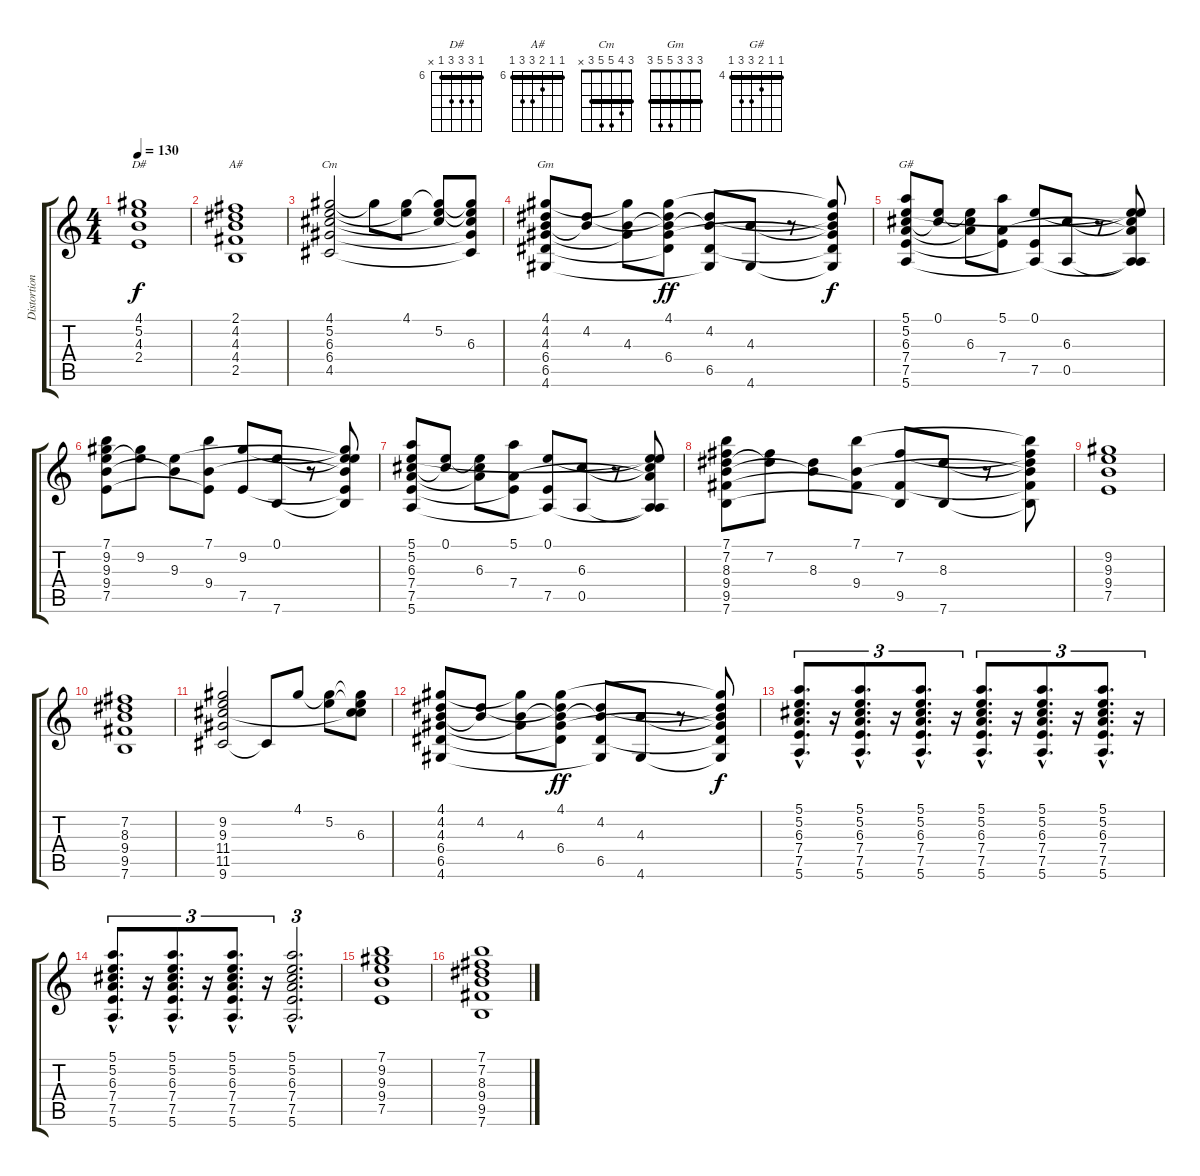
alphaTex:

\track ("Distortion Guitar" "Distortion") {instrument distortionguitar}
\staff {score tabs}
\tuning (E4 B3 G3 D3 A2 E2) {hide}
\chord ("D#" 6 8 8 8 6 x) {firstfret 6 barre 6}
\chord ("A#" 6 6 7 8 8 6) {firstfret 6 barre 6}
\chord ("Cm" 3 4 5 5 3 x) {barre 3}
\chord ("Gm" 3 3 3 5 5 3) {barre 3}
\chord ("G#" 4 4 5 6 6 4) {firstfret 4 barre 4}
\ts (4 4)
\tempo 130
\clef g2
\ks c
(4.1 5.2 4.3 2.4).1{ch "D#" dy f volume 11} |
(2.1 4.2 4.3 4.4 2.5).1{ch "A#"} |
(4.1 5.2 6.3 6.4 4.5).2{ch "Cm" volume 11} 4.1{t}.8 (4.1 5.2{t}).8 (4.1{t} 5.2 6.3{t}).8 (4.1{t} 5.2{t} 6.3 6.4{t} 4.5{t}).8 |
(4.1 4.2 4.3 6.4 6.5 4.6).8{ch "Gm"} (4.2 4.3{t}).8 (4.1{t} 4.3 6.4{t}).8 (4.1 4.2{t} 4.3{t} 6.4 6.5{t}).8{dy ff} (4.2 4.3{t} 6.5 4.6{t}).8 (4.3 4.6).8 r.8 (4.1{t} 4.2{t} 4.3{t} 6.4{t} 6.5{t} 4.6{t}).8{dy f} |
(5.1 5.2 6.3 7.4 7.5 5.6).8{ch "G#" volume 11} (0.1 6.3{t}).8 (0.1{t} 6.3 7.4{t}).8 (5.1 7.4 7.5{t}).8 (0.1 7.5 5.6{t}).8 (6.3 0.5).8 r.8 (0.1{t} 5.2{t} 6.3{t} 7.4{t} 0.5{t} 5.6{t}).8 |
(7.1 9.2 9.3 9.4 7.5).8 (9.2 9.3{t}).8 (9.3 9.4{t}).8 (7.1 9.4 7.5{t}).8 (9.2 7.5).8 (0.1 7.6).8 r.8 (0.1{t} 9.2{t} 9.3{t} 9.4{t} 7.5{t} 7.6{t}).8 |
(5.1 5.2 6.3 7.4 7.5 5.6).8{volume 11} (0.1 6.3{t}).8 (0.1{t} 6.3 7.4{t}).8 (5.1 7.4 7.5{t}).8 (0.1 7.5 5.6{t}).8 (6.3 0.5).8 r.8 (0.1{t} 5.2{t} 6.3{t} 7.4{t} 0.5{t} 5.6{t}).8 |
(7.1 7.2 8.3 9.4 9.5 7.6).8 (7.2 8.3{t}).8 (8.3 9.4{t}).8 (7.1 9.4 9.5{t}).8 (7.2 9.5 7.6{t}).8 (8.3 7.6).8 r.8 (7.1{t} 7.2{t} 8.3{t} 9.4{t} 9.5{t} 7.6{t}).8 |
(9.2 9.3 9.4 7.5).1{volume 11} |
(7.2 8.3 9.4 9.5 7.6).1 |
(9.2 9.3 11.4 11.5 9.6).2{volume 11} 9.6{t}.8 4.1.8 (4.1{t} 5.2).8 (4.1{t} 5.2{t} 6.3 11.4{t}).8 |
(4.1 4.2 4.3 6.4 6.5 4.6).8 (4.2 4.3{t}).8 (4.1{t} 4.3 6.4{t}).8 (4.1 4.2{t} 4.3{t} 6.4 6.5{t}).8{dy ff} (4.2 4.3{t} 6.5 4.6{t}).8 (4.3 4.6).8 r.8 (4.1{t} 4.2{t} 4.3{t} 6.4{t} 6.5{t} 4.6{t}).8{dy f} |
(5.1{hac} 5.2{hac} 6.3{hac} 7.4{hac} 7.5{hac} 5.6{hac}).8{d tu (3 2) volume 11} r.16{tu (3 2)} (5.1{hac} 5.2{hac} 6.3{hac} 7.4{hac} 7.5{hac} 5.6{hac}).8{d tu (3 2)} r.16{tu (3 2)} (5.1{hac} 5.2{hac} 6.3{hac} 7.4{hac} 7.5{hac} 5.6{hac}).8{d tu (3 2)} r.16{tu (3 2)} (5.1{hac} 5.2{hac} 6.3{hac} 7.4{hac} 7.5{hac} 5.6{hac}).8{d tu (3 2)} r.16{tu (3 2)} (5.1{hac} 5.2{hac} 6.3{hac} 7.4{hac} 7.5{hac} 5.6{hac}).8{d tu (3 2)} r.16{tu (3 2)} (5.1{hac} 5.2{hac} 6.3{hac} 7.4{hac} 7.5{hac} 5.6{hac}).8{d tu (3 2)} r.16{tu (3 2)} |
(5.1{hac} 5.2{hac} 6.3{hac} 7.4{hac} 7.5{hac} 5.6{hac}).8{d tu (3 2) volume 11} r.16{tu (3 2)} (5.1{hac} 5.2{hac} 6.3{hac} 7.4{hac} 7.5{hac} 5.6{hac}).8{d tu (3 2)} r.16{tu (3 2)} (5.1{hac} 5.2{hac} 6.3{hac} 7.4{hac} 7.5{hac} 5.6{hac}).8{d tu (3 2)} r.16{tu (3 2)} (5.1{hac} 5.2{hac} 6.3{hac} 7.4{hac} 7.5{hac} 5.6{hac}).2{d tu (3 2)} |
(7.1 9.2 9.3 9.4 7.5).1{volume 11} |
(7.1 7.2 8.3 9.4 9.5 7.6).1{volume 7}
